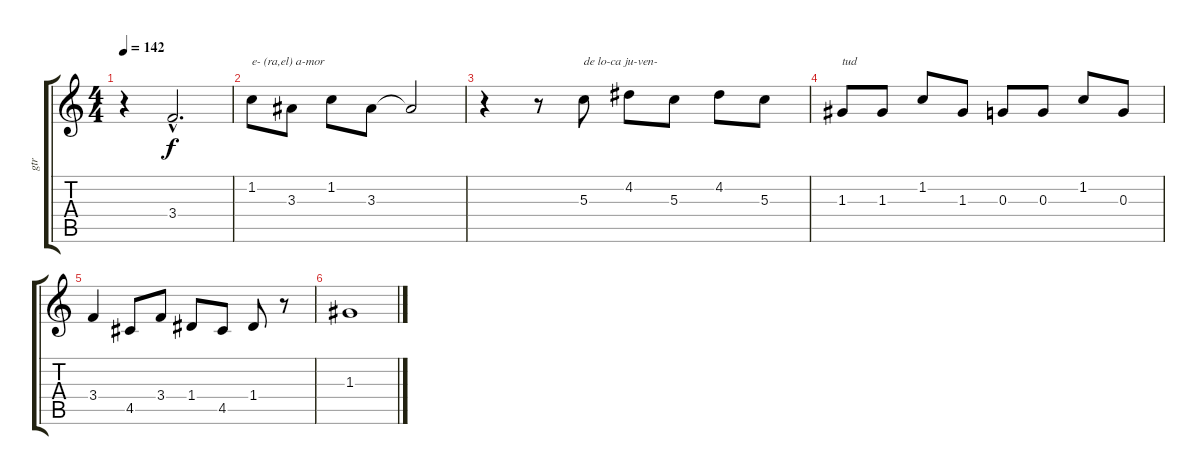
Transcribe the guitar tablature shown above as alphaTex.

\track ("gtr" "gtr") {instrument acousticguitarnylon}
\staff {score tabs}
\tuning (E4 B3 G3 D3 A2 E2) {hide}
\ts (4 4)
\tempo 142
\clef g2
\ks c
r.4{dy f} 3.4{hac}.2{d} |
1.2.8{txt "e- (ra,el) a-mor"} 3.3.8 1.2.8 3.3.8 3.3{t}.2 |
r.4 r.8 5.3.8{txt "de lo-ca ju-ven-"} 4.2.8 5.3.8 4.2.8 5.3.8 |
1.3.8{txt "tud"} 1.3.8 1.2.8 1.3.8 0.3.8 0.3.8 1.2.8 0.3.8 |
3.4.4 4.5.8 3.4.8 1.4.8 4.5.8 1.4.8 r.8 |
1.3.1
